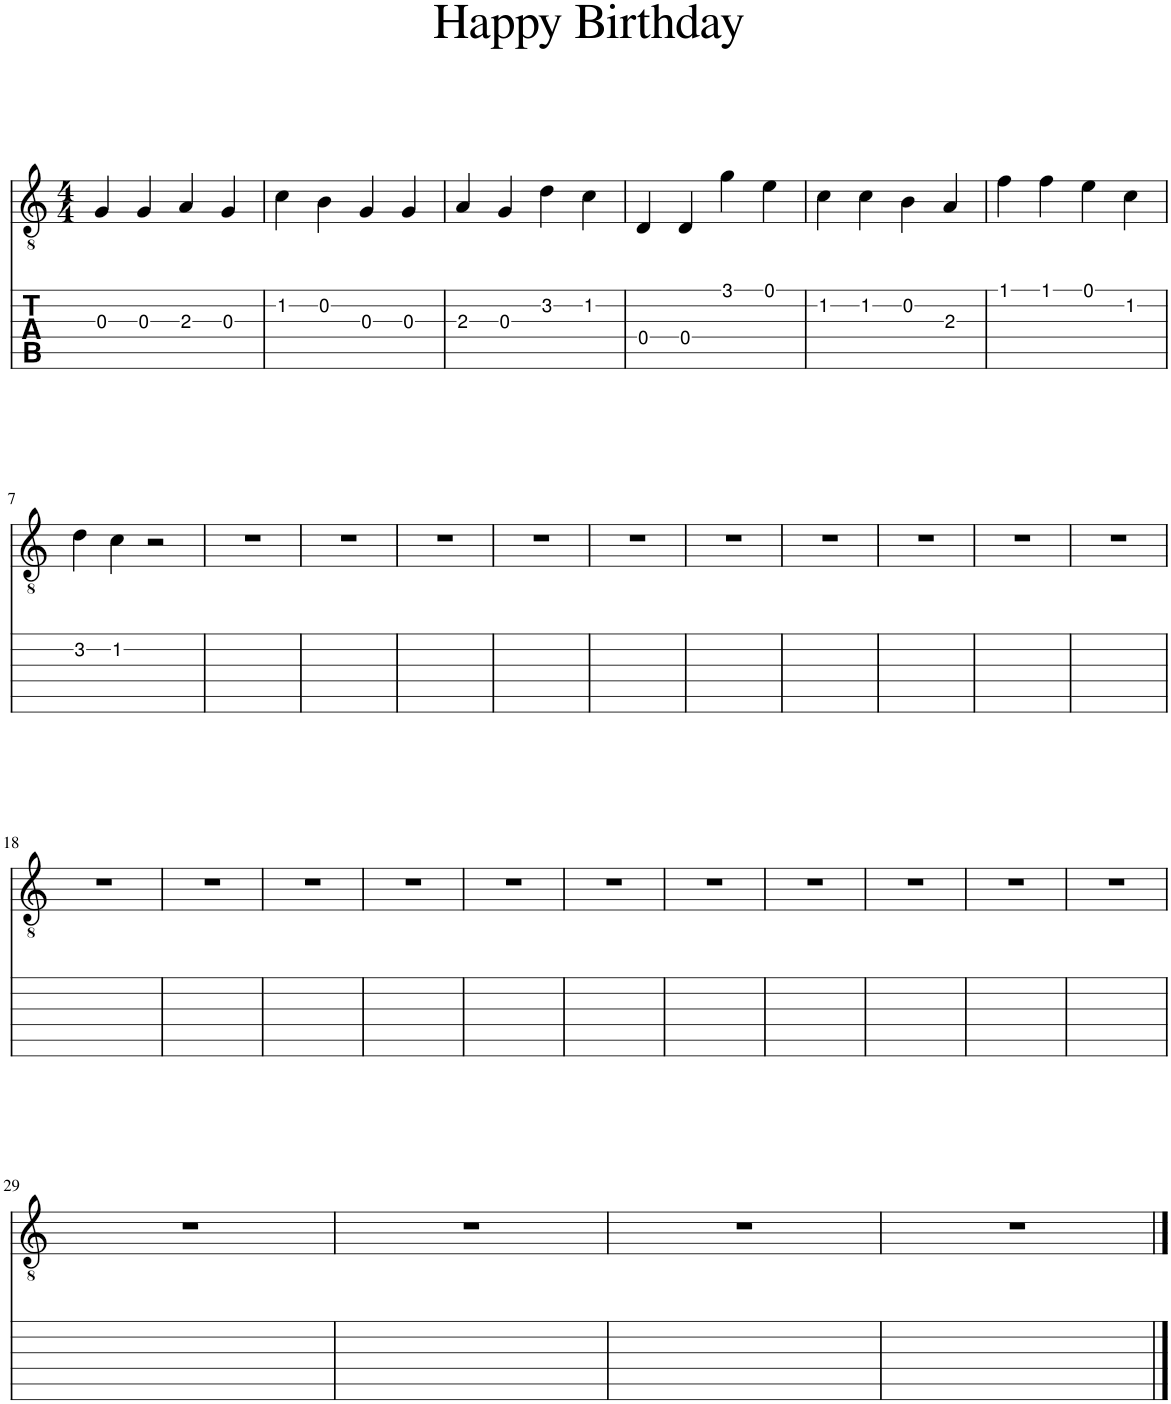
**kern	**kern
*part1	*part1
*staff2	*staff1
*I"Guitar	*
*I'Guit.	*
*stria6	*
*	*clefGv2
*k[]	*k[]
*M4/4	*M4/4
=1	=1
4G	4G/
4G	4G/
4A	4A/
4G	4G/
=2	=2
4c	4c\
4B	4B\
4G	4G/
4G	4G/
=3	=3
4A	4A/
4G	4G/
4d	4d\
4c	4c\
=4	=4
4D	4D/
4D	4D/
4g	4g\
4e	4e\
=5	=5
4c	4c\
4c	4c\
4B	4B\
4A	4A/
=6	=6
4f	4f\
4f	4f\
4e	4e\
4c	4c\
!!LO:LB:g=z
=7	=7
4d	4d\
4c	4c\
2r	2r
=8	=8
1r	1r
=9	=9
1r	1r
=10	=10
1r	1r
=11	=11
1r	1r
=12	=12
1r	1r
=13	=13
1r	1r
=14	=14
1r	1r
=15	=15
1r	1r
=16	=16
1r	1r
=17	=17
1r	1r
!!LO:LB:g=z
=18	=18
1r	1r
=19	=19
1r	1r
=20	=20
1r	1r
=21	=21
1r	1r
=22	=22
1r	1r
=23	=23
1r	1r
=24	=24
1r	1r
=25	=25
1r	1r
=26	=26
1r	1r
=27	=27
1r	1r
=28	=28
1r	1r
!!LO:LB:g=z
=29	=29
1r	1r
=30	=30
1r	1r
=31	=31
1r	1r
=32	=32
1r	1r
==	==
*-	*-
